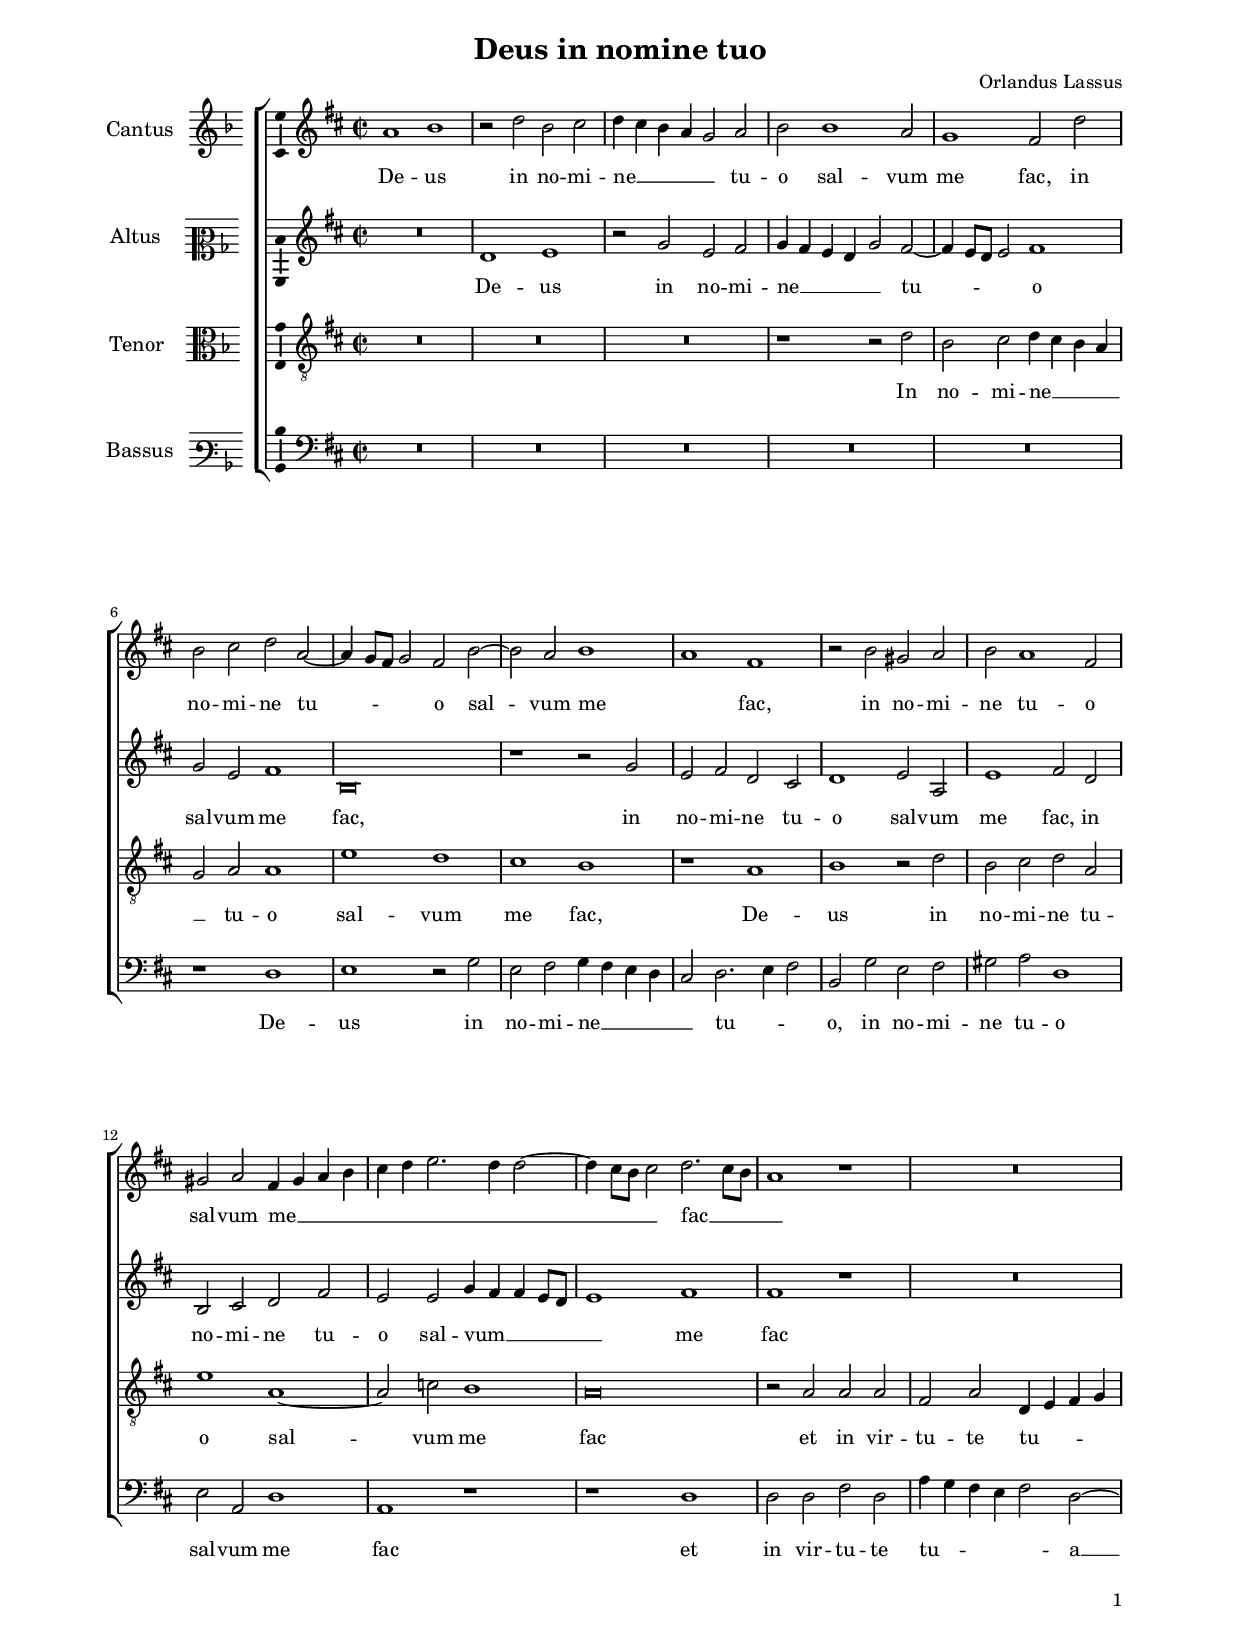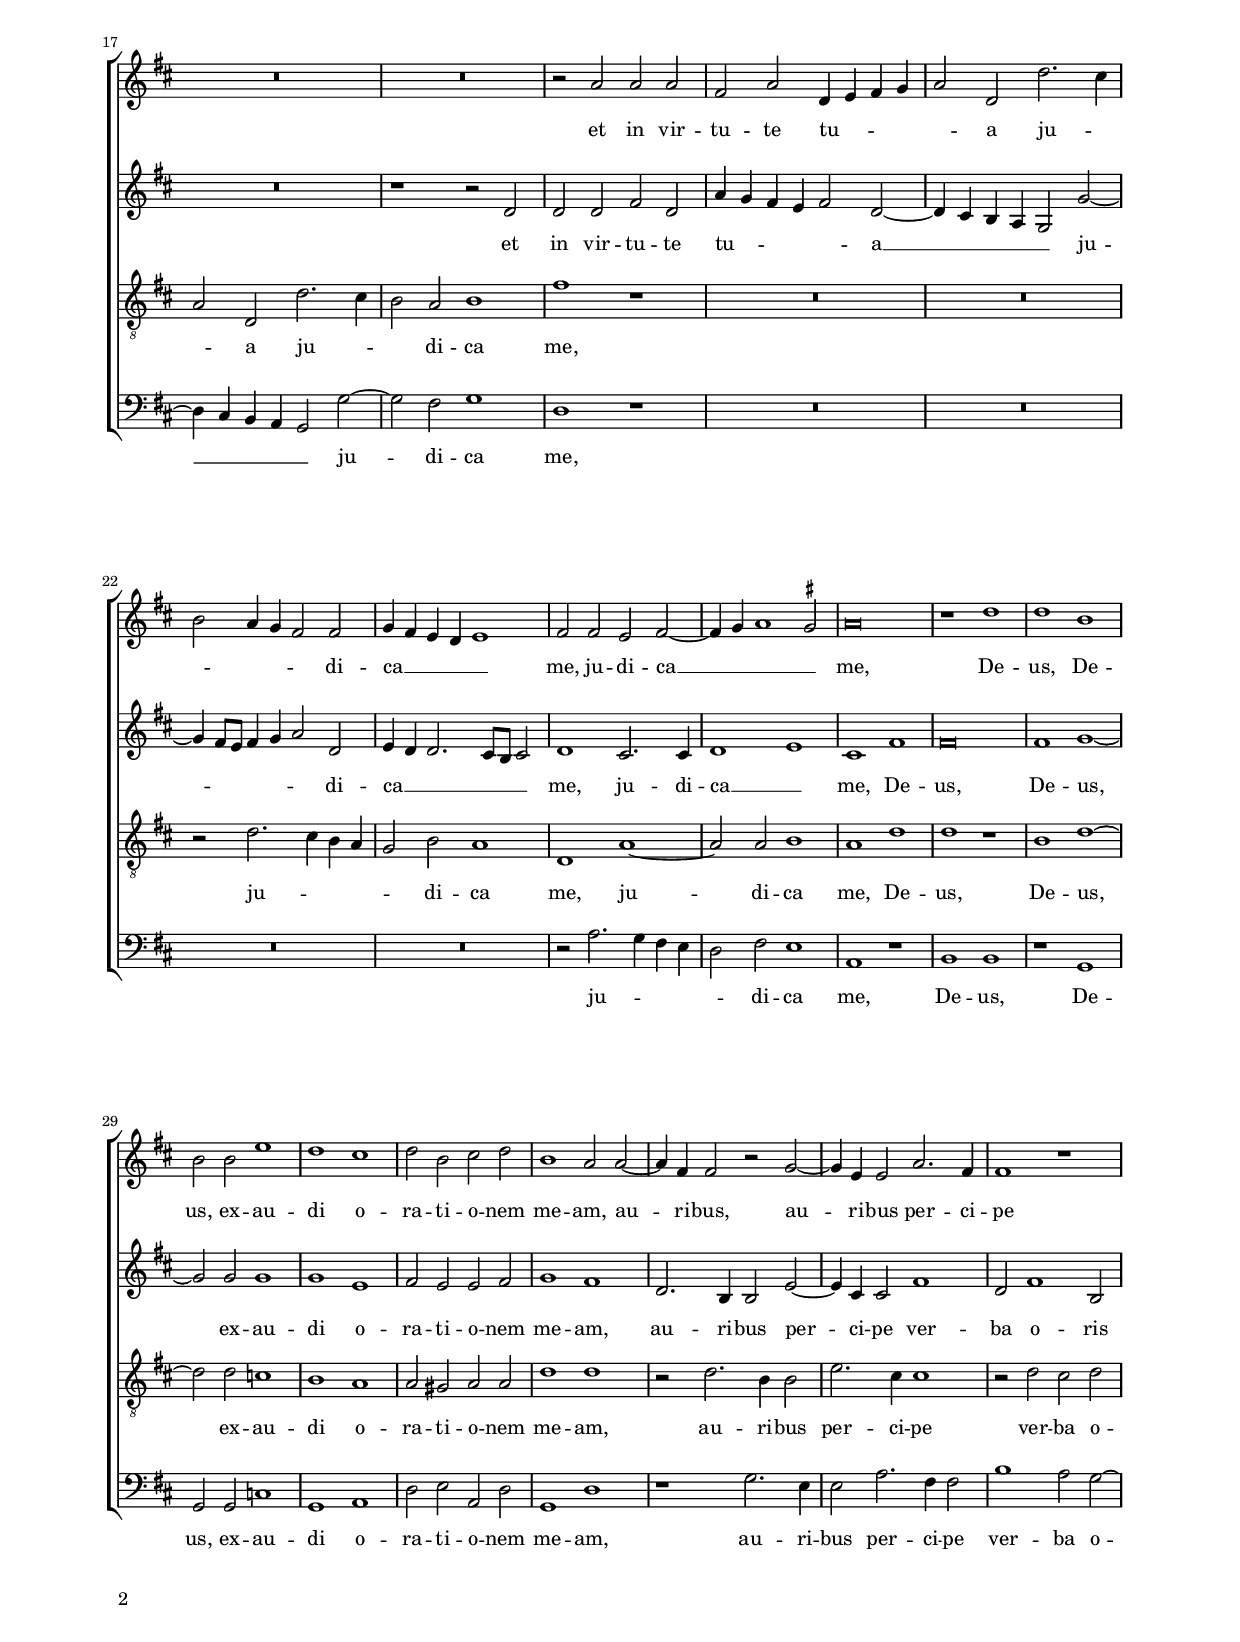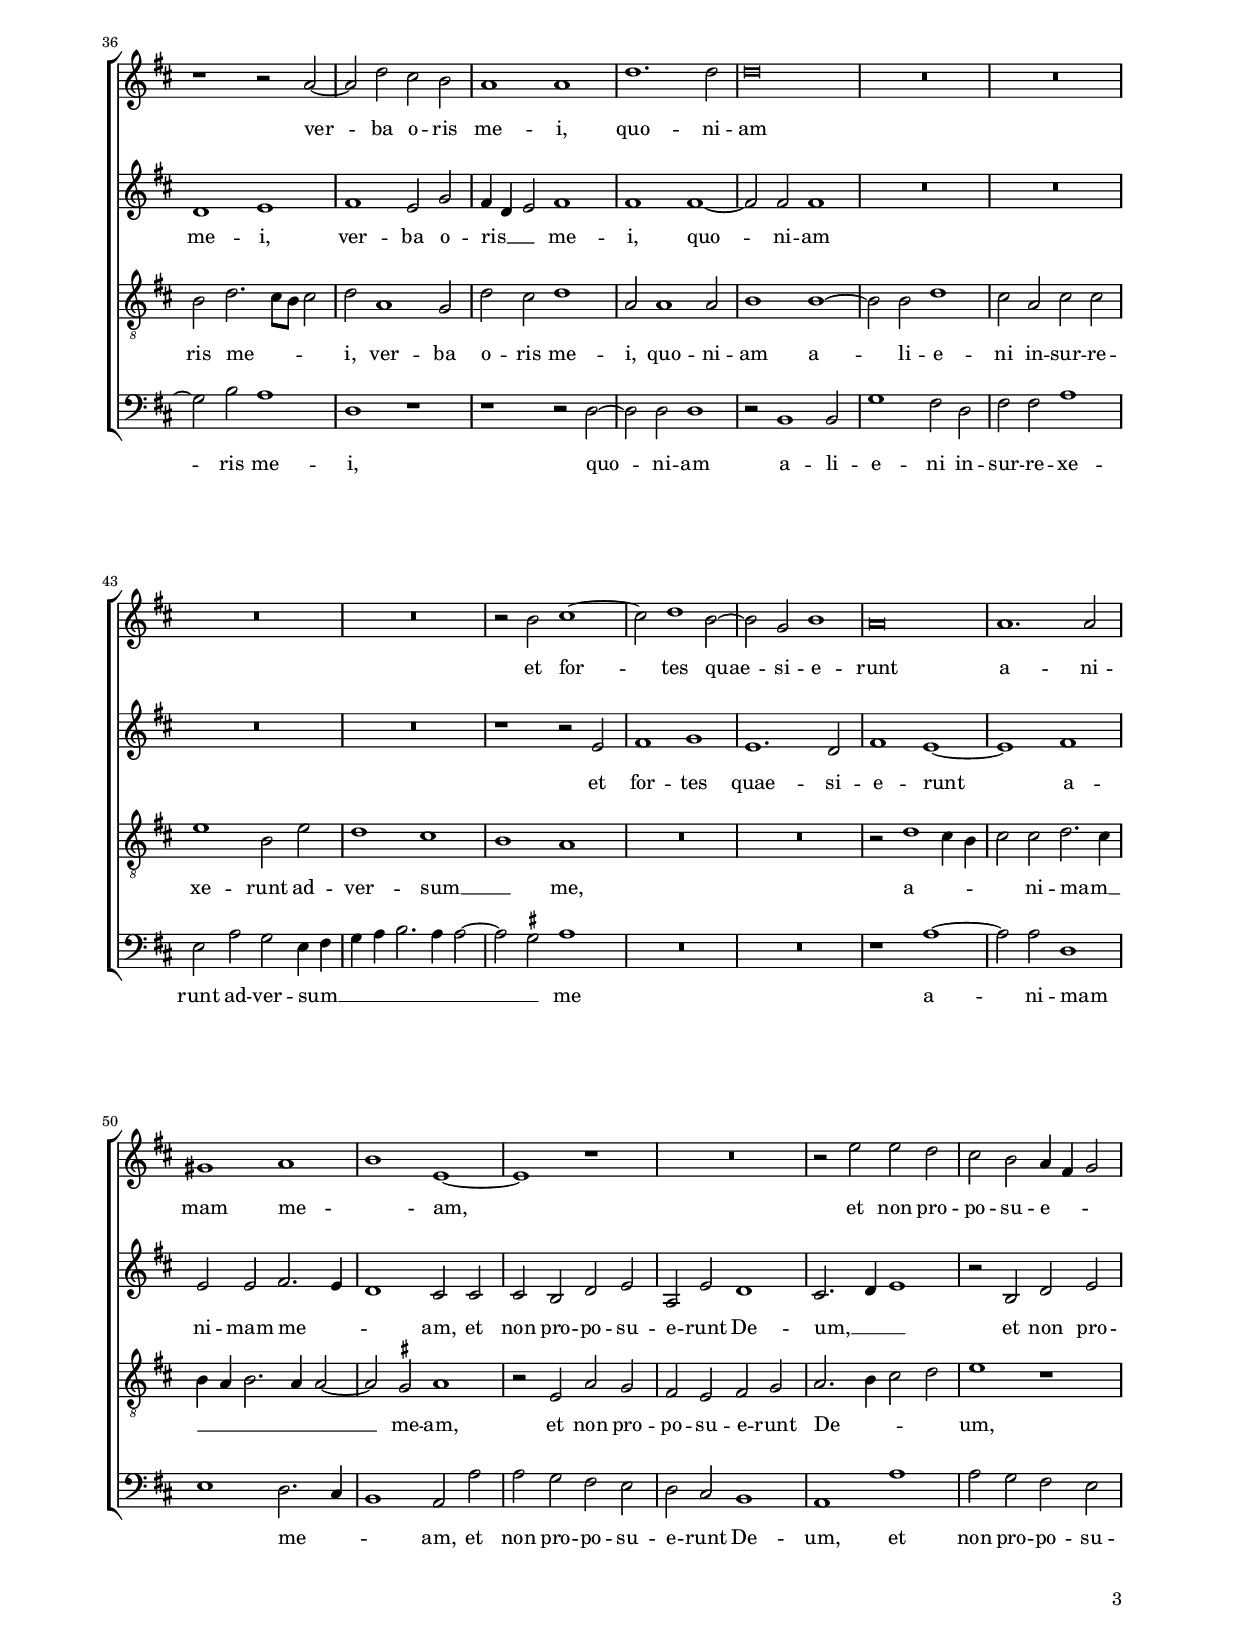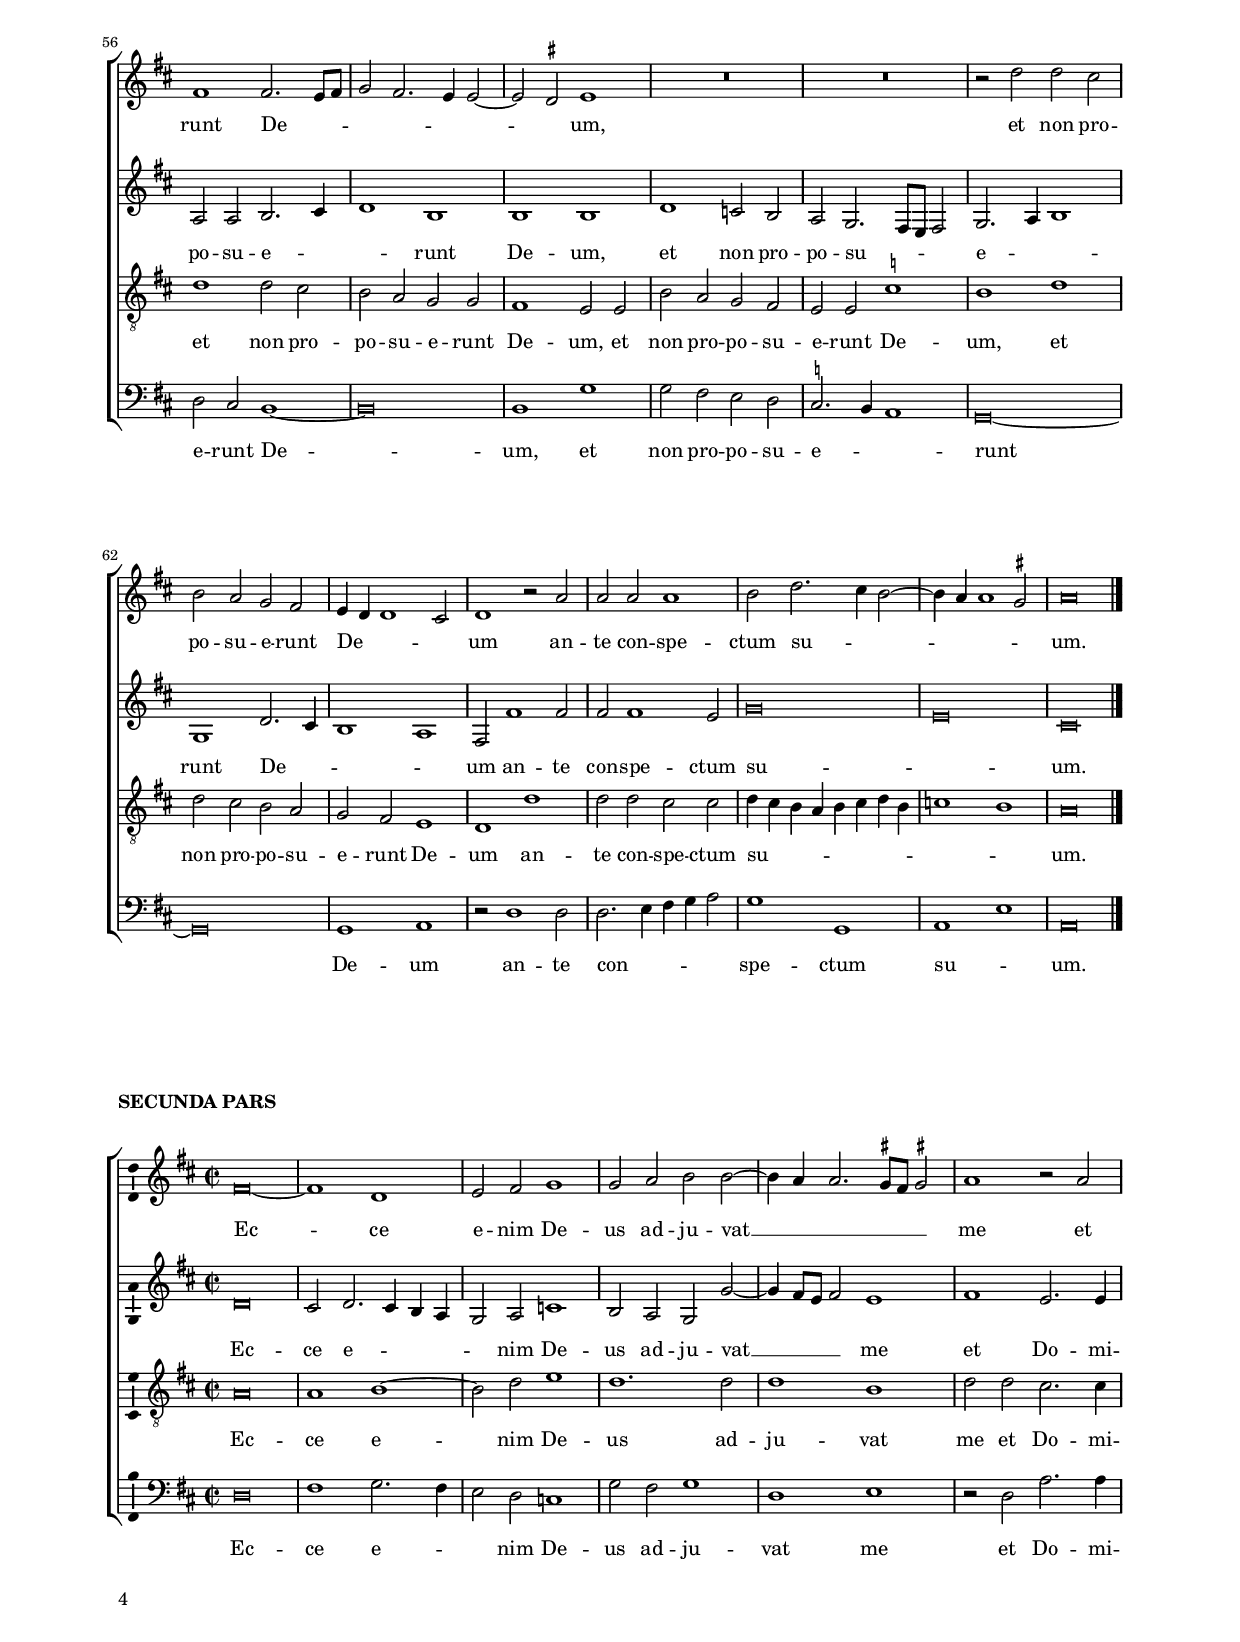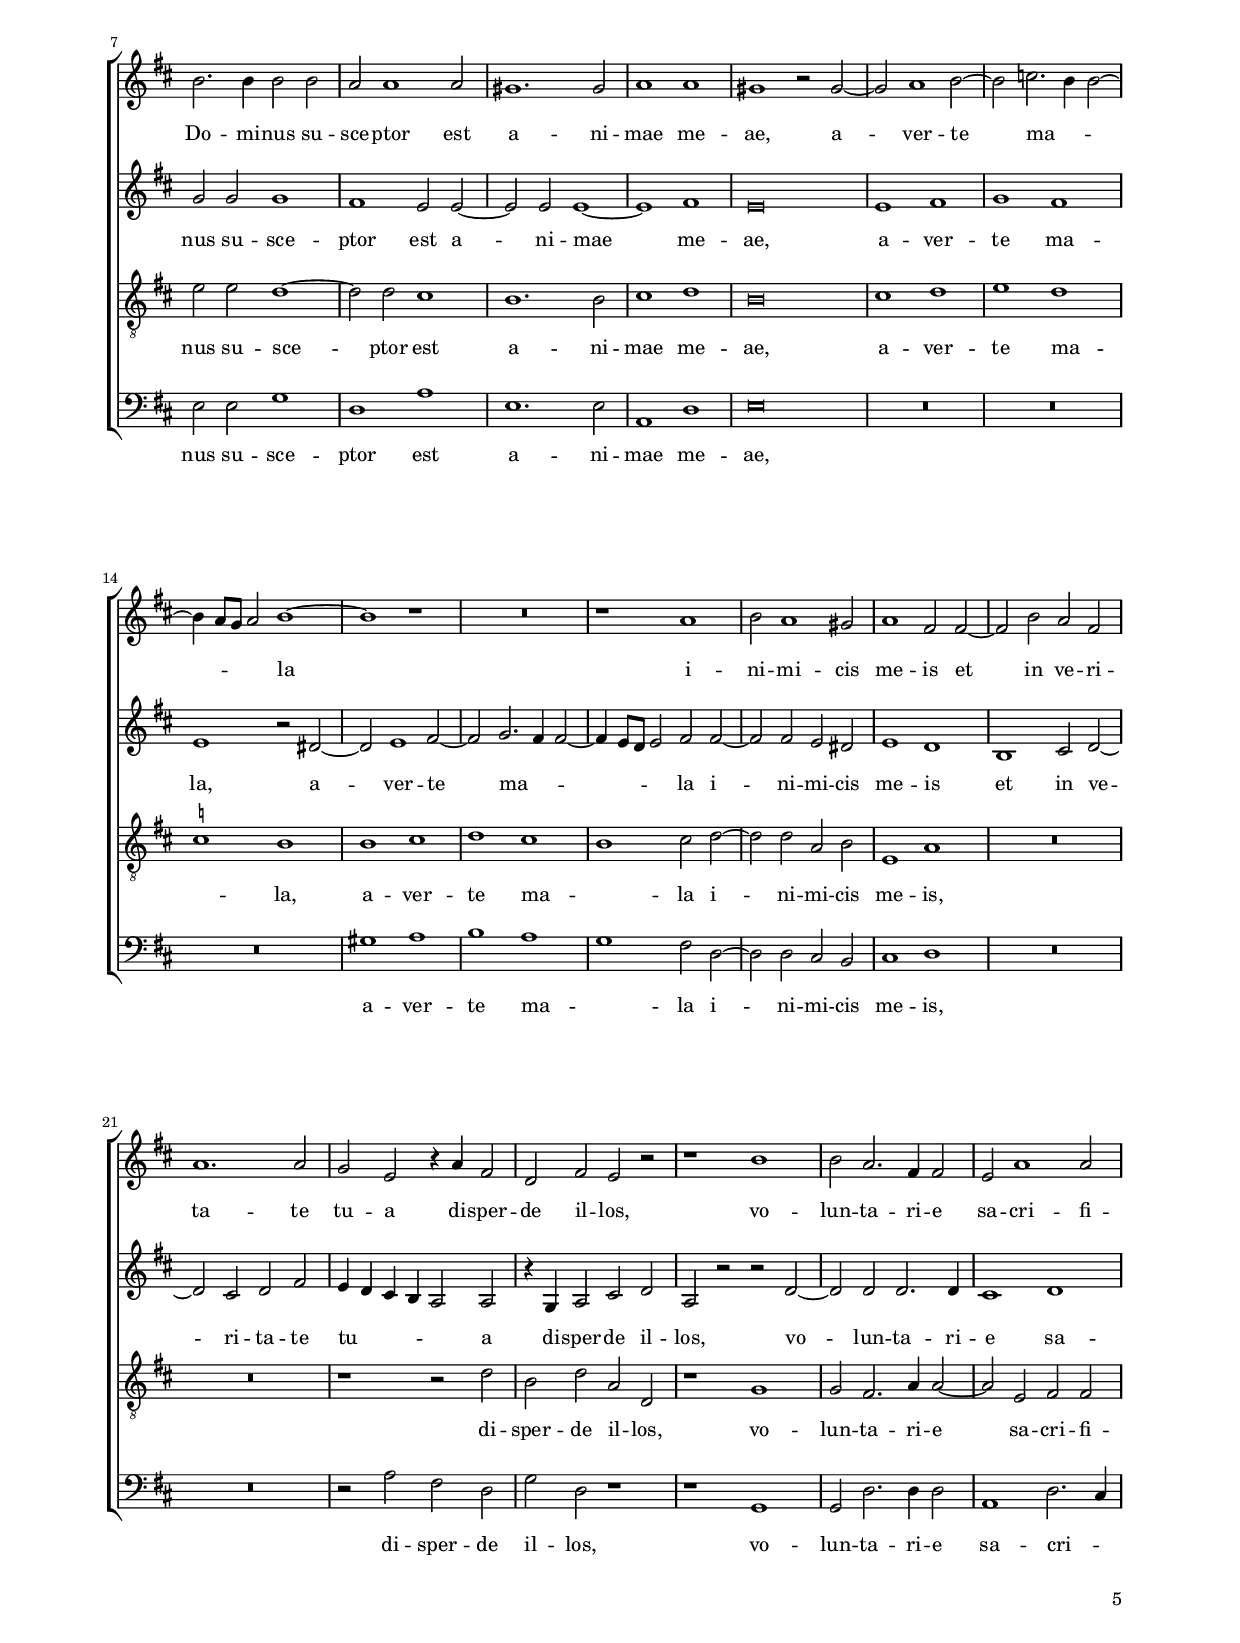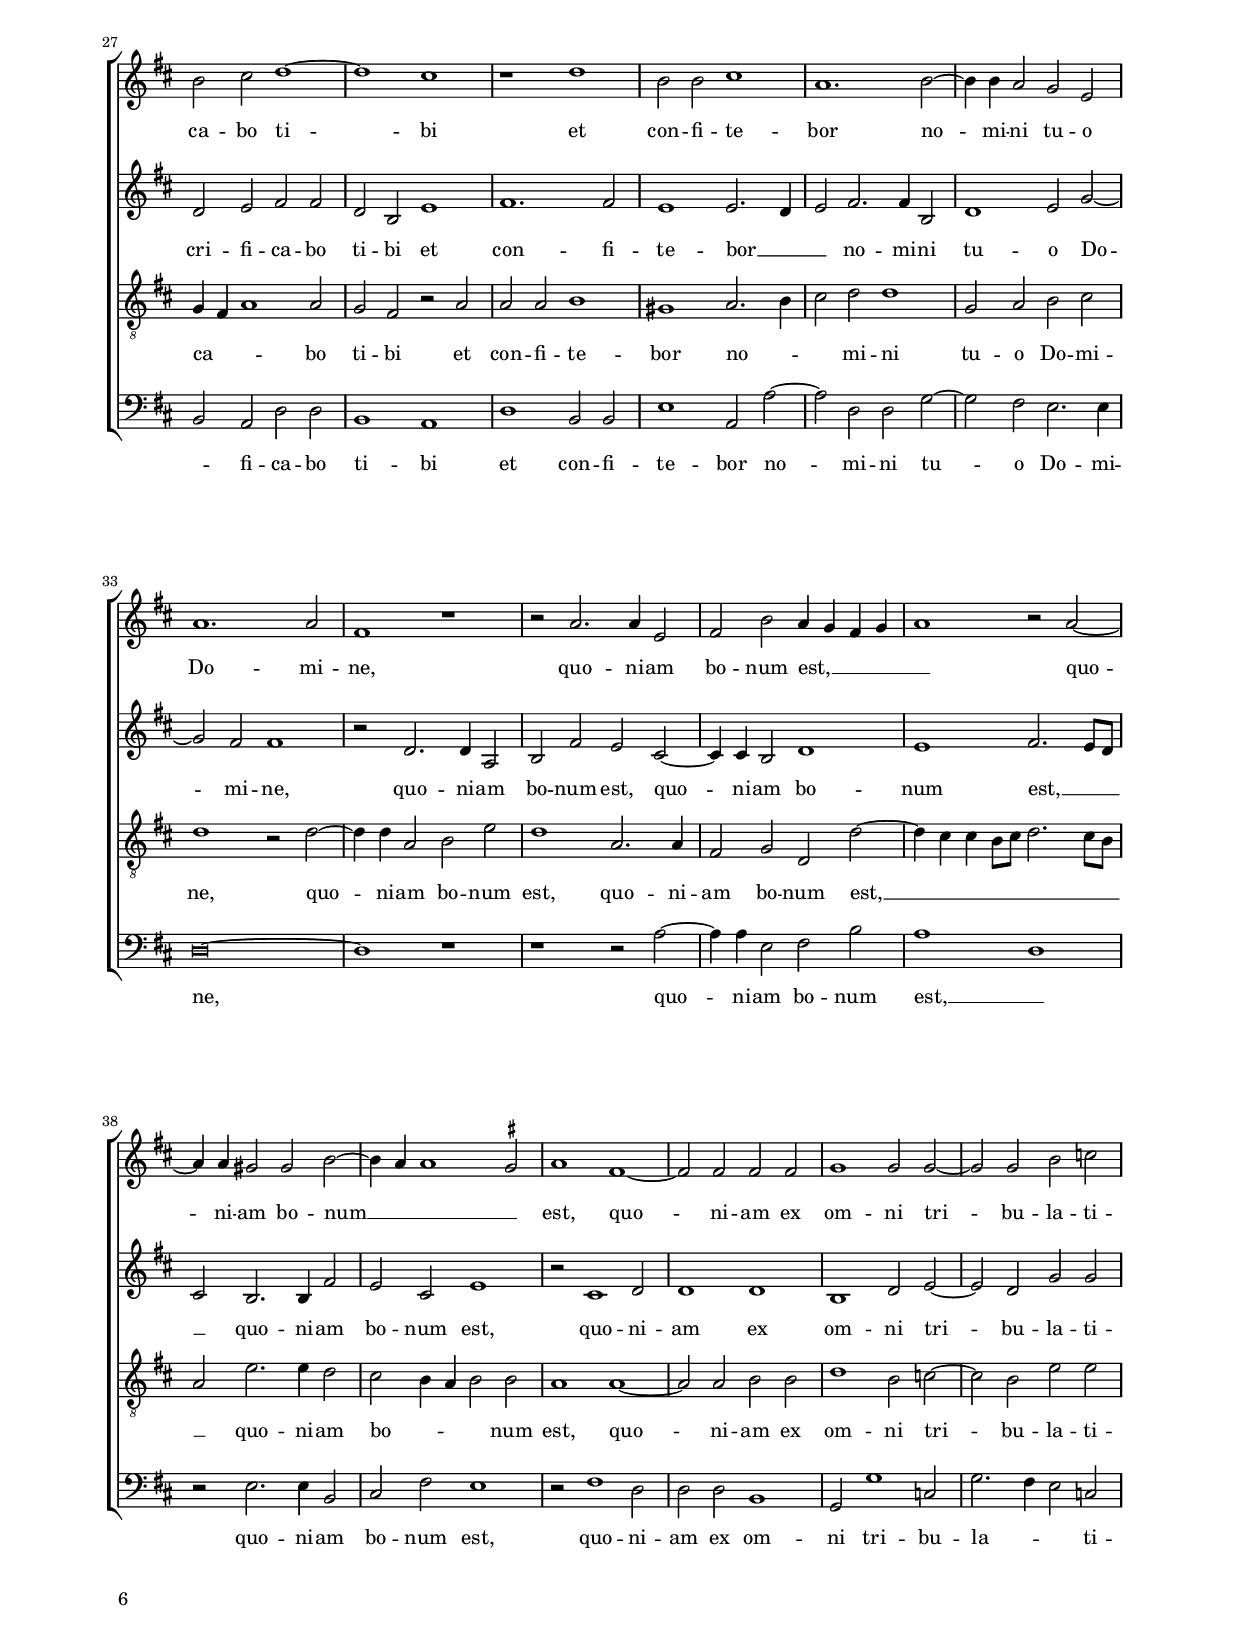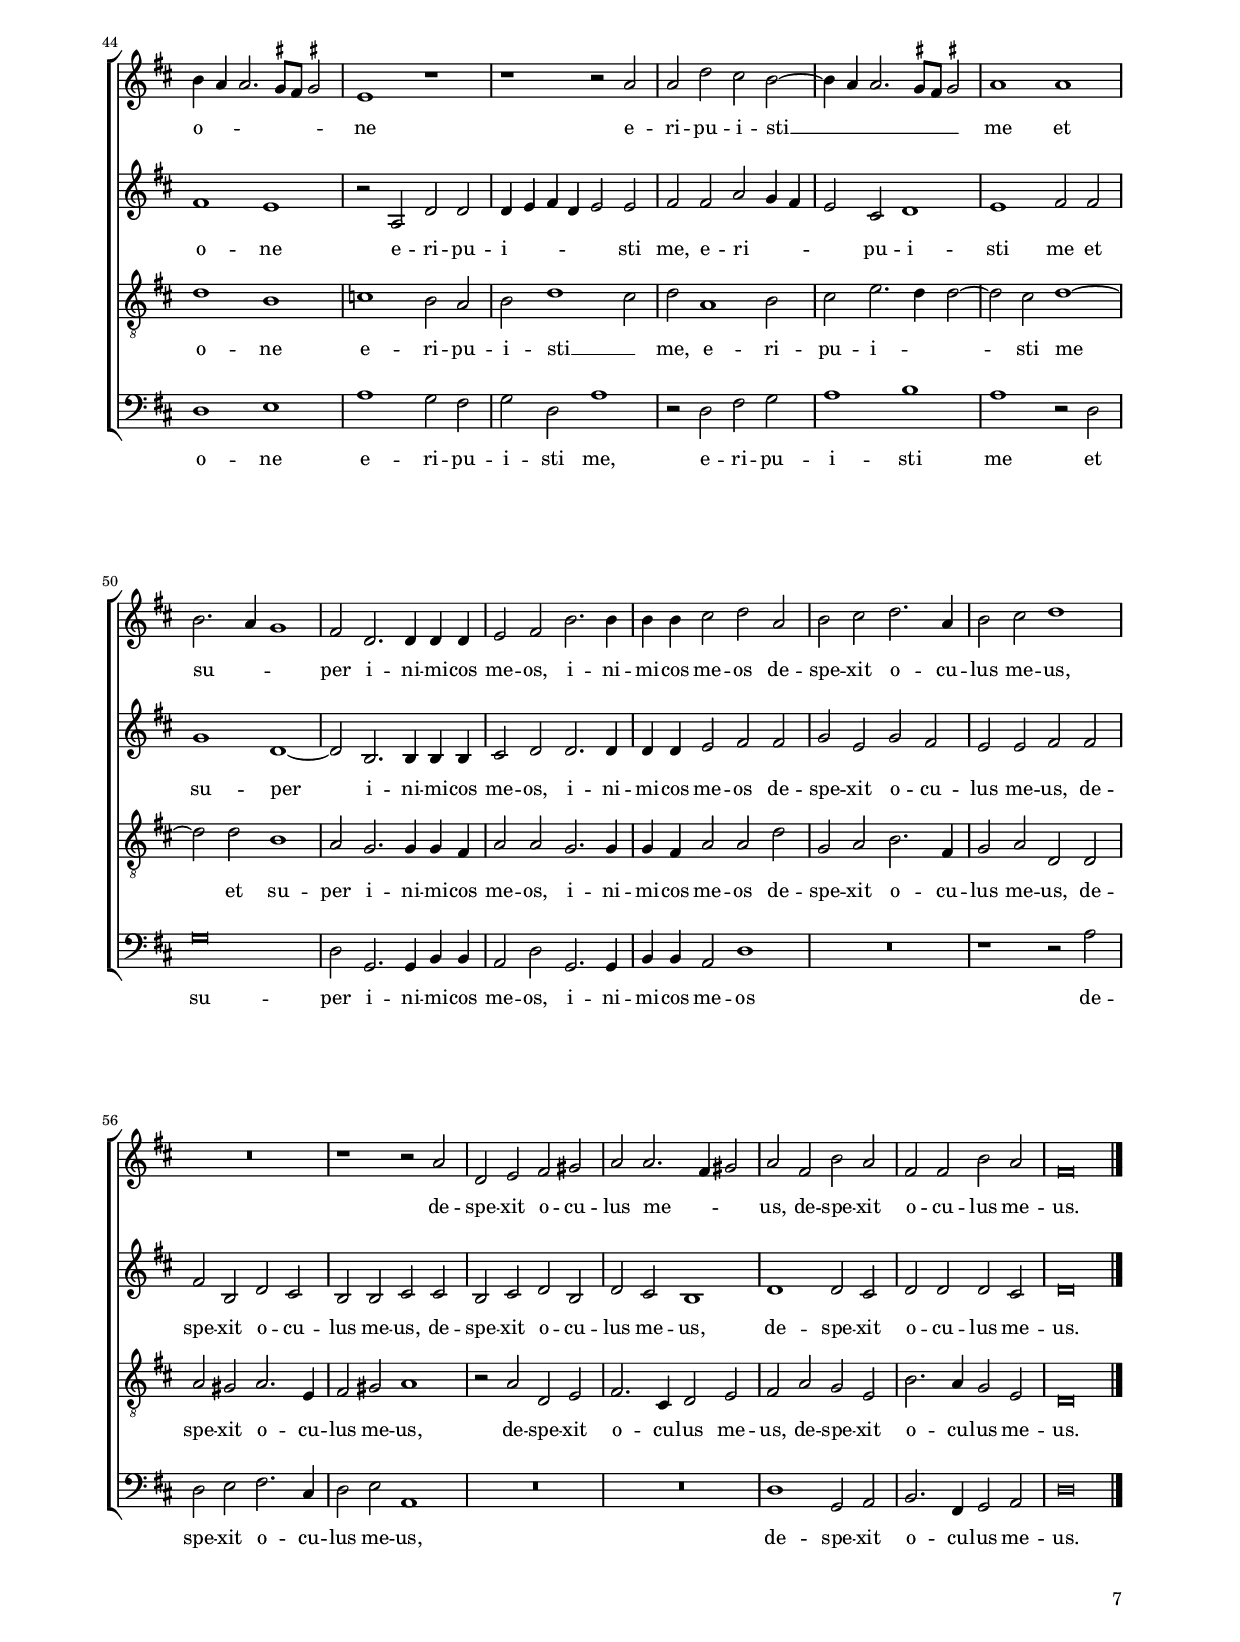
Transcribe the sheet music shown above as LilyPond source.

\header
{
  title="Deus in nomine tuo"
  composer="Orlandus Lassus"
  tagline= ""
}

\version "2.22.0"
\include "deutsch.ly"
#(set-global-staff-size 16)
#(ly:set-option 'point-and-click #f)

	
	ficta = { \once \set suggestAccidentals = ##t }
	
	forget = #(define-music-function (music) (ly:music?) #{
		\accidentalStyle forget
		$music
		\accidentalStyle default
		#})
	
	m = \melisma
	me = \melismaEnd


\paper
	{
	top-margin = 1.8 \cm
	bottom-margin = 1.2 \cm
	left-margin = 2 \cm
	right-margin = 2 \cm
	ragged-bottom = ##f
	ragged-last-bottom = ##t
	print-page-number = ##f
	score-system-spacing = #'((basic-distance . 20) (minimum-distance . 14) (padding . 8) (strechability . 150))
	system-system-spacing = #'((basic-distance . 20) (minimum-distance . 14) (padding . 8) (strechability . 150))
    oddFooterMarkup=\markup   \fill-line { "" \fromproperty #'page:page-number-string }
    evenFooterMarkup=\markup  \fill-line { \fromproperty #'page:page-number-string "" }
    last-bottom-spacing = #'((basic-distance . 11) (minimum-distance . 8) (padding . 4))
%	systems-per-page = 3
%	page-count = 7
%	min-systems-per-page = 3
	}

global = {
	\key f \major
	\time 2/2 \set Score.measureLength = #(ly:make-moment 2/1)
    \set Score.tempoHideNote = ##t
    \tempo 2 = 90
	\skip 1*2*68 \bar "|."
	}
	

incipitcantus = \markup { \score {
	{
	\set Staff.instrumentName = \markup { \fontsize #1 "Cantus" }
	\key f \major
	\clef violin
	s4 \bar ""
	}
	\layout  {
	raggedright = ##t
	indent = 1.6 \cm
	line-width = 2.2\cm
	\context { \Staff \remove Time_signature_engraver }
	\override Staff.Clef.Y-extent = #'(0 . 0)
	}} \hspace #1 }
      
      
incipitaltus = \markup { \score {
	{
	\set Staff.instrumentName = \markup { \fontsize #1 "Altus" }
	\key f \major
	\clef mezzosoprano
	s4 \bar ""
	}
	\layout  {
	raggedright = ##t
	indent = 1.6 \cm
	line-width = 2.2\cm
	\context { \Staff \remove Time_signature_engraver }
	\override Staff.Clef.Y-extent = #'(0 . 0)
	}} \hspace #1 }


incipittenor = \markup { \score {
	{
	\set Staff.instrumentName = \markup { \fontsize #1 "Tenor" }
	\key f \major
	\clef alto
	s4 \bar ""
	}
	\layout  {
	raggedright = ##t
	indent = 1.6 \cm
	line-width = 2.2\cm
	\context { \Staff \remove Time_signature_engraver }
	\override Staff.Clef.Y-extent = #'(0 . 0)
	}} \hspace #1 }
      
      
incipitbassus = \markup { \score {
	{
	\set Staff.instrumentName = \markup { \fontsize #1 "Bassus" }
	\key f \major
	\clef varbaritone
	s4 \bar ""
	}
	\layout  {
	raggedright = ##t
	indent = 1.6 \cm
	line-width = 2.2\cm
	\context { \Staff \remove Time_signature_engraver }
	\override Staff.Clef.Y-extent = #'(0 . 0)
	}} \hspace #1 }


cantus =  \relative c''
	{
	c1 d
	r2 f d e
	f4 \m e d c b2 \me c
	d2 d1 c2
%5
	b1 a2 f' |
	d2 e f c~
	c4 \m b8 a b2 \me a d~
	d2 c d1 \m
	c1 \me a
%10
	r2 d h c |
	d2 c1 a2
	h2 c a4 \m h c d
	e4 f g2. f4 f2~
	f4 e8 d e2 \me f2. \m e8 d
%15
	c1 \me r |
	R\breve
	R\breve
	R\breve
	r2 c c c
%20
	a2 c f,4 \m g a b |
	c2 \me f, f'2. \m e4
	d2 c4 b a2 \me a
	b4 \m a g f g1 \me
	a2 a g2 a~
%25
	a4 \m b c1 \ficta h2 \me |
	c\breve
	r1 f
	f1 d
	d2 d g1
%30
	f1 e |
	f2 d e f
	d1 c2 c~
	c4 a a2 r b~
	b4 g g2 c2. a4
%35
	a1 r |
	r1 r2 c~
	c2 f e d
	c1 c
	f1. f2
%40
	f\breve |
	R\breve
	R\breve
	R\breve
	R\breve
%45
	r2 d e1~ |
	e2 f1 d2~
	d2 b d1
	c\breve
	c1. c2
%50
	h1 c \m |
	d1 \me g,~
	g1 r
	R\breve
	r2 g' g f
%55
	e2 d c4 \m a b2 \me |
	a1 a2. \m g8 a
	b2 a2. g4 g2~
	g2 \ficta fis \me g1
	R\breve
%60
	R\breve |
	r2 f' f e
	d2 c b a
	g4 \m f f1 e2 \me
	f1 r2 c'
%65
	c2 c c1 |
	d2 f2. \m e4 d2~
	d4 c c1 \ficta h2 \me
	c\breve |
	}
	

altus =  \relative c'
        {
	R\breve
	f1 g
	r2 b g a
	b4 \m a g f b2 \me a~
%5
	a4 \m g8 f g2 \me a1 |
	b2 g a1
	d,\breve
	r1 r2 b'
	g2 a f e
%10
	f1 g2 c, |
	g'1 a2 f
	d2 e f a
	g2 g b4 \m a a g8 f
	g1 \me a
%15
	a1 r |
	R\breve
	R\breve
	r1 r2 f
	f2 f a f
%20
	c'4 \m b a g a2 \me f~ |
	f4 \m e d c b2 \me b'~
	b4 \m a8 g a4 b c2 \me f,
	g4 \m f f2. e8 d e2 \me
	f1 e2. e4
%25
	f1 \m g \me |
	e1 a
	a\breve
	a1 b~
	b2 b b1
%30
	b1 g |
	a2 g g a
	b1 a
	f2. d4 d2 g~
	g4 e e2 a1
%35
	f2 a1 d,2 |
	f1 g
	a1 g2 b
	a4 \m f g2 \me a1
	a1 a~
%40
	a2 a a1 |
	R\breve
	R\breve
	R\breve
	R\breve |
%45
	r1 r2 g
	a1 b
	g1. f2
	a1 g~
	g1 a |
%50
	g2 g a2. \m g4
	f1 \me e2 e
	e2 d f g
	c,2 g' f1
	e2. \m f4 g1 \me |
%55
	r2 d f g
	c,2 c d2. \m e4
	f1 \me d
	d1 d
	f1 es2 d |
%60
	c2 b2. \m a8 g a2 \me
	b2. \m c4 d1 \me
	b1 f'2. \m e4
	d1 c \me
	a2 a'1 a2 |
%65
	a2 a1 g2
	b\breve \m
	g\breve \me
	e\breve |
	}


tenor =  \relative c'
	{
	R\breve
	R\breve
	R\breve
	r1 r2 f
%5
	d2 e f4 \m e d c |
	b2 \me c c1
	g'1 f
	e1 d
	r1 c
%10
	d1 r2 f |
	d2 e f c
	g'1 c,~
	c2 es d1
	c\breve
%15
	r2 c c c |
	a2 c f,4 \m g a b
	c2 \me f, f'2. \m e4
	d2 \me c d1
	a'1 r
%20
	R\breve |
	R\breve
	r2 f2. \m e4 d c
	b2 \me d c1
	f,1 c'~
%25
	c2 c d1 |
	c1 f
	f1 r
	d1 f~
	f2 f es1
%30
	d1 c |
	c2 h c c
	f1 f
	r2 f2. d4 d2
	g2. e4 e1
%35
	r2 f e f |
	d2 f2. \m e8 d e2 \me
	f2 c1 b2
	f'2 e f1
	c2 c1 c2
%40
	d1 d~ |
	d2 d f1
	e2 c e e
	g1 d2 g
	f1 e \m
%45
	d1 \me c |
	R\breve
	R\breve
	r2 f1 \m e4 d
	e2 \me e f2. \m e4
%50
	d4 c d2. c4 c2~ |
	c2 \me \ficta h c1
	r2 g c b
	a2 g a b
	c2. \m d4 e2 f \me
%55
	g1 r |
	f1 f2 e
	d2 c b b
	a1 g2 g
	d'2 c b a
%60
	g2 g \ficta es'1 |
	d1 f
	f2 e d c
	b2 a g1
	f1 f'1 |
%65
	f2 f e2 e |
	f4 \m e d c d e f d
	es1 d \me
	c\breve |
	}


bassus  =  \relative c
	{
	R\breve
	R\breve
	R\breve
	R\breve
%5
	R\breve |
	r1 f
	g1 r2 b
	g2 a b4 \m a g f
	e2 \me f2. \m g4 a2 \me
%10
	d,2 b' g a |
	h2 c f,1
	g2 c, f1
	c1 r
	r1 f
%15
	f2 f a f |
	c'4 \m b a g a2 \me f~
	f4 \m e d c b2 \me b'~
	b2 a b1
	f1 r
%20
	R\breve |
	R\breve
	R\breve
	R\breve
	r2 c'2. \m b4 a g
%25
	f2 \me a g1 |
	c,1 r
	d1 d
	r1 b
	b2 b es1
%30
	b1 c |
	f2 g c, f
	b,1 f'
	r1 b2. g4
	g2 c2. a4 a2
%35
	d1 c2 b~ |
	b2 d c1
	f,1 r
	r1 r2 f~
	f2 f f1
%40
	r2 d1 d2 |
	b'1 a2 f
	a2 a c1
	g2 c b g4 \m a
	b4 c d2. c4 c2~
%45
	c2 \ficta h \me c1 |
	R\breve
	R\breve
	r1 c~
	c2 c f,1 \m
%50
	g1 \me f2. \m e4 |
	d1 \me c2 c'
	c2 b a g
	f2 e d1
	c1 c'
%55
	c2 b a g |
	f2 e d1~
	d\breve
	d1 b'
	b2 a g f
%60
	\ficta es2. \m d4 c1 \me |
	b\breve~
	b\breve
	b1 c
	r2 f1 f2
%65
	f2. \m g4 a b c2 \me |
	b1 b,
	c1 \m g' \me
	c,\breve |
	}
	
lyricscantus = \lyricmode {
	De -- us in no -- mi -- ne __ tu -- o sal -- vum me fac,
	in no -- mi -- ne tu -- o sal -- vum me fac,
	in no -- mi -- ne tu -- o sal -- vum me __ fac __
	et in vir -- tu -- te tu -- a ju -- di -- ca __ me,
	ju -- di -- ca __ me,
	De -- us,
	De -- us,
	ex -- au -- di o -- ra -- ti -- o -- nem me -- am,
	au -- ri -- bus,
	au -- ri -- bus per -- ci -- pe ver -- ba o -- ris me -- i,
	quo -- ni -- am
	et for -- tes quae -- si -- e -- runt a -- ni -- mam me -- am,
	et non pro -- po -- su -- e -- runt De -- um,
	et non pro -- po -- su -- e -- runt De -- um an -- te con -- spe -- ctum su -- um.
	}
	
	
lyricsaltus = \lyricmode {
	De -- us in no -- mi -- ne __ tu -- o sal -- vum me fac,
	in no -- mi -- ne tu -- o sal -- vum me fac,
	in no -- mi -- ne tu -- o sal -- vum __ me fac
	et in vir -- tu -- te tu -- a __ ju -- di -- ca __ me,
	ju -- di -- ca __ me,
	De -- us,
	De -- us,
	ex -- au -- di o -- ra -- ti -- o -- nem me -- am,
	au -- ri -- bus per -- ci -- pe ver -- ba o -- ris me -- i,
	ver -- ba o -- ris __ me -- i,
	quo -- ni -- am
	et for -- tes quae -- si -- e -- runt a -- ni -- mam me -- am,
	et non pro -- po -- su -- e -- runt De -- um, __
	et non pro -- po -- su -- e -- runt De -- um,
	et non pro -- po -- su -- e -- runt De -- um an -- te con -- spe -- ctum su -- um.
	}
	

lyricstenor = \lyricmode {
	In no -- mi -- ne __ tu -- o sal -- vum me fac,
	De -- us in no -- mi -- ne tu -- o sal -- vum me fac
	et in vir -- tu -- te tu -- a ju -- di -- ca me,
	ju -- di -- ca me,
	ju -- di -- ca me,
	De -- us,
	De -- us,
	ex -- au -- di o -- ra -- ti -- o -- nem me -- am,
	au -- ri -- bus per -- ci -- pe ver -- ba o -- ris me -- i,
	ver -- ba o -- ris me -- i,
	quo -- ni -- am a -- li -- e -- ni in -- sur -- re -- xe -- runt ad -- ver -- sum __ me,
	a -- ni -- mam __ me -- am,
	et non pro -- po -- su -- e -- runt De -- um,
	et non pro -- po -- su -- e -- runt De -- um,
	et non pro -- po -- su -- e -- runt De -- um,
	et non pro -- po -- su -- e -- runt De -- um an -- te con -- spe -- ctum su -- um.
	}
	
	
lyricsbassus = \lyricmode {
	De -- us in no -- mi -- ne __ tu -- o,
	in no -- mi -- ne tu -- o sal -- vum me fac
	et in vir -- tu -- te tu -- a __ ju -- di -- ca me,
	ju -- di -- ca me,
	De -- us,
	De -- us,
	ex -- au -- di o -- ra -- ti -- o -- nem me -- am,
	au -- ri -- bus per -- ci -- pe ver -- ba o -- ris me -- i,
	quo -- ni -- am a -- li -- e -- ni in -- sur -- re -- xe -- runt ad -- ver -- sum __ me
	a -- ni -- mam me -- am,
	et non pro -- po -- su -- e -- runt De -- um,
	et non pro -- po -- su -- e -- runt De -- um,
	et non pro -- po -- su -- e -- runt De -- um an -- te con -- spe -- ctum su -- um.
	}
	

\score
{  
    \transpose f d {
	\new ChoirStaff \with { \override StaffGrouper.staff-staff-spacing.basic-distance = #12 }
	<<
	
	\new Staff << \global
	\new Voice="v1" {
		\set Staff.instrumentName=\incipitcantus
		\set Staff.midiInstrument = "reed organ"
		\clef "treble"
		\cantus }
	\new Lyrics \lyricsto "v1" {\lyricscantus }
	>>

	
	\new Staff << \global
	\new Voice="v2" {
		\set Staff.instrumentName=\incipitaltus
		\set Staff.midiInstrument = "reed organ"
        \clef "treble" % "G_8" 
		\altus}
	\new Lyrics \lyricsto "v2" {\lyricsaltus }
	>>

	
	\new Staff << \global
	\new Voice="v3" {
		\set Staff.instrumentName=\incipittenor
		\set Staff.midiInstrument = "reed organ"
		\clef "G_8"
		\tenor }
	\new Lyrics \lyricsto "v3" {\lyricstenor }
	>>

	
	\new Staff << \global
	\new Voice="v4" {
		\set Staff.instrumentName=\incipitbassus
		\set Staff.midiInstrument = "reed organ"
		\clef "bass" 
		\bassus }
	\new Lyrics \lyricsto "v4" {\lyricsbassus}
	>>
	
	>>
	} % transpose
		
	\layout
	{
	indent = 2.5 \cm
	\context { \Lyrics \override VerticalAxisGroup.nonstaff-relatedstaff-spacing.padding = #2 }
%	\context { \Lyrics \override LyricText.font-size = #1 }
	\context { \Staff \override TimeSignature.break-visibility = #end-of-line-invisible }
	\context { \Staff \consists "Ambitus_engraver" }
%	\context { \Voice \override Slur.transparent = ##t }
	\context { \Score \override BarNumber.padding = #2 }
	\context { \Voice \override NoteHead.style = #'baroque }
	}

\midi
	{
	}
	
}

%%%%%%%%%%%%%%%%%%%%  PARS SECUNDA


global = {
	\key f \major
	\time 2/2 \set Score.measureLength = #(ly:make-moment 2/1)
    \set Score.tempoHideNote = ##t
    \tempo 2 = 90
	\skip 1*2*62 \bar "|."
	}

	
cantus =  \relative c''
	{
	a\breve~
	a1 f
	g2 a b1
	b2 c d d~
%5
	d4 \m c c2. \ficta h8 a \ficta h!2 \me |
	c1 r2 c
	d2. d4 d2 d
	c2 c1 c2
	h1. h2
%10
	c1 c |
	h1 r2 h~
	h2 c1 d2~
	d2 es2. \m d4 d2~
	d4 c8 b c2 \me d1~
%15
	d1 r |
	R\breve
	r1 c
	d2 c1 h2
	c1 a2 a~
%20
	a2 d c a |
	c1. c2
	b2 g r4 c a2
	f2 a g r
	r1 d'
%25
	d2 c2. a4 a2 |
	g2 c1 c2
	d2 e f1~
	f1 e
	r1 f
%30
	d2 d e1 |
	c1. d2~
	d4 d c2 b g
	c1. c2
	a1 r
%35
	r2 c2. c4 g2 |
	a2 d c4 \m b a b
	c1 \me r2 c~
	c4 c h2 h d~
	d4 \m c c1 \ficta h2 \me
%40
	c1 a~ |
	a2 a a a
	b1 b2 b~
	b2 b d es
	d4 \m c c2. \ficta h8 a \ficta h!2 \me
%45
	g1 r |
	r1 r2 c
	c2 f e d~
	d4 \m c c2. \ficta h8 a \ficta h!2 \me
	c1 c
%50
	d2. \m c4 b1 \me |
	a2 f2. f4 f f
	g2 a d2. d4
	d4 d e2 f c
	d2 e f2. c4
%55
	d2 e f1 |
	R\breve
	r1 r2 c
	f,2 g a h
	c2 c2. \m a4 h2 \me
%60
	c2 a d c |
	a2 a d c
	a\breve |
	}
	

altus =  \relative c'
        {
	f\breve
	e2 f2. \m e4 d c
	b2 \me c es1
	d2 c b b'~
%5
	b4 \m a8 g a2 \me g1 |
	a1 g2. g4
	b2 b b1
	a1 g2 g~
	g2 g g1~
%10
	g1 a |
	g\breve
	g1 a
	b1 a
	g1 r2 fis~
%15
	fis2 g1 a2~ |
	a2 b2. \m a4 a2~
	a4 g8 f g2 \me a a~
	a2 a g fis
	g1 f
%20
	d1 e2 f~ |
	f2 e f a
	g4 \m f e d c2 \me c
	r4 b c2 e f
	c2 r r f~
%25
	f2 f f2. f4 |
	e1 f
	f2 g a a
	f2 d g1
	a1. a2
%30
	g1 g2. \m f4 |
	g2 \me a2. a4 d,2
	f1 g2 b~
	b2 a a1
	r2 f2. f4 c2
%35
	d2 a' g e~ |
	e4 e d2 f1
	g1 a2. \m g8 f
	e2 \me d2. d4 a'2
	g2 e g1
%40
	r2 e1 f2 |
	f1 f
	d1 f2 g~
	g2 f b b
	a1 g
%45
	r2 c, f f |
	f4 \m g a f g2 \me g
	a2 a c \m b4 a
	g2 \me e f1
	g1 a2 a
%50
	b1 f~ |
	f2 d2. d4 d d
	e2 f f2. f4
	f4 f g2 a a
	b2 g b a
%55
	g2 g a a |
	a2 d, f e
	d2 d e e
	d2 e f d
	f2 e d1
%60
	f1 f2 e |
	f2 f f e
	f\breve |
	}


tenor =  \relative c'
	{
	c\breve
	c1 d~
	d2 f g1
	f1. f2
%5
	f1 d |
	f2 f e2. e4
	g2 g f1~
	f2 f e1
	d1. d2
%10
	e1 f |
	d\breve
	e1 f
	g1 f \m
	\ficta es1 \me d
%15
	d1 e |
	f1 e \m
	d1 \me e2 f~
	f2 f c d
	g,1 c
%20
	R\breve |
	R\breve
	r1 r2 f
	d2 f c f,
	r1 b
%25
	b2 a2. c4 c2~ |
	c2 g a a
	b4 \m a c1 \me c2
	b2 a r c
	c2 c d1
%30
	h1 c2. \m d4 |
	e2 \me f f1
	b,2 c d e
	f1 r2 f~
	f4 f c2 d g
%35
	f1 c2. c4 |
	a2 b f f'~
	f4 \m e e d8 e f2. e8 d
	c2 \me g'2. g4 f2
	e2 \m d4 c d2 \me d
%40
	c1 c~ |
	c2 c d d
	f1 d2 es~
	es2 d g g
	f1 d
%45
	es1 d2 c |
	d2 f1 \m e2 \me
	f2 c1 d2
	e2 g2. \m f4 f2~
	f2 \me e f1~
%50
	f2 f d1 |
	c2 b2. b4 b a
	c2 c b2. b4
	b4 a c2 c f
	b,2 c d2. a4
%55
	b2 c f, f |
	c' h c2. g4
	a2 h c1
	r2 c f, g
	a2. e4 f2 g
%60
	a2 c b g |
	d'2. c4 b2 g
	f\breve |
	}


bassus  =  \relative c
	{
	f\breve
	a1 b2. \m a4
	g2 \me f es1
	b'2 a b1
%5
	f1 g |
	r2 f c'2. c4
	g2 g b1
	f1 c'
	g1. g2
%10
	c,1 f |
	g\breve
	R\breve
	R\breve
	R\breve
%15
	h1 c |
	d1 c \m
	b1 \me a2 f~
	f2 f e d
	e1 f
%20
	R\breve |
	R\breve
	r2 c' a f
	b2 f r1
	r1 b,
%25
	b2 f'2. f4 f2 |
	c1 f2. \m e4
	d2 \me c f f
	d1 c
	f1 d2 d
%30
	g1 c,2 c'~ |
	c2 f, f b~
	b2 a g2. g4
	f\breve~
	f1 r
%35
	r1 r2 c'~ |
	c4 c g2 a d
	c1 \m f, \me
	r2 g2. g4 d2
	e2 a g1
%40
	r2 a1 f2 |
	f2 f d1
	b2 b'1 es,2
	b'2. \m a4 g2 \me es
	f1 g
%45
	c1 b2 a |
	b2 f c'1
	r2 f, a b
	c1 d
	c1 r2 f,
%50
	b\breve |
	f2 b,2. b4 d d
	c2 f b,2. b4
	d4 d c2 f1
	R\breve
%55
	r1 r2 c' |
	f,2 g a2. e4
	f2 g c,1
	R\breve
	R\breve
%60
	f1 b,2 c |
	d2. a4 b2 c
	f\breve |
        }
	
lyricscantus = \lyricmode {
	Ec -- ce e -- nim De -- us ad -- ju -- vat __ me
	et Do -- mi -- nus su -- sce -- ptor est a -- ni -- mae me -- ae,
	a -- ver -- te ma -- la
	i -- ni -- mi -- cis me -- is
	et in ve -- ri -- ta -- te tu -- a di -- sper -- de il -- los,
	vo -- lun -- ta -- ri -- e sa -- cri -- fi -- ca -- bo ti -- bi
	et con -- fi -- te -- bor no -- mi -- ni tu -- o Do -- mi -- ne,
	quo -- ni -- am bo -- num est, __
	quo -- ni -- am bo -- num __ est,
	quo -- ni -- am ex om -- ni tri -- bu -- la -- ti -- o -- ne e -- ri -- pu -- i -- sti __ me
	et su -- per i -- ni -- mi -- cos me -- os,
	i -- ni -- mi -- cos me -- os de -- spe -- xit o -- cu -- lus me -- us,
	de -- spe -- xit o -- cu -- lus me -- us,
	de -- spe -- xit o -- cu -- lus me -- us.
	}
	
	
lyricsaltus = \lyricmode {
	Ec -- ce e -- nim De -- us ad -- ju -- vat __ me
	et Do -- mi -- nus su -- sce -- ptor est a -- ni -- mae me -- ae,
	a -- ver -- te ma -- la,
	a -- ver -- te ma -- la
	i -- ni -- mi -- cis me -- is
	et in ve -- ri -- ta -- te tu -- a di -- sper -- de il -- los,
	vo -- lun -- ta -- ri -- e sa -- cri -- fi -- ca -- bo ti -- bi
	et con -- fi -- te -- bor __ no -- mi -- ni tu -- o Do -- mi -- ne,
	quo -- ni -- am bo -- num est,
	quo -- ni -- am bo -- num est, __
	quo -- ni -- am bo -- num est,
	quo -- ni -- am ex om -- ni tri -- bu -- la -- ti -- o -- ne e -- ri -- pu -- i -- sti me,
	e -- ri -- pu -- i -- sti me
	et su -- per i -- ni -- mi -- cos me -- os,
	i -- ni -- mi -- cos me -- os de -- spe -- xit o -- cu -- lus me -- us,
	de -- spe -- xit o -- cu -- lus me -- us,
	de -- spe -- xit o -- cu -- lus me -- us,
	de -- spe -- xit o -- cu -- lus me -- us.
	}
	

lyricstenor = \lyricmode {
	Ec -- ce e -- nim De -- us ad -- ju -- vat me
	et Do -- mi -- nus su -- sce -- ptor est a -- ni -- mae me -- ae,
	a -- ver -- te ma -- la,
	a -- ver -- te ma -- la
	i -- ni -- mi -- cis me -- is,
	di -- sper -- de il -- los,
	vo -- lun -- ta -- ri -- e sa -- cri -- fi -- ca -- bo ti -- bi
	et con -- fi -- te -- bor no -- mi -- ni tu -- o Do -- mi -- ne,
	quo -- ni -- am bo -- num est,
	quo -- ni -- am bo -- num est, __
	quo -- ni -- am bo -- num est,
	quo -- ni -- am ex om -- ni tri -- bu -- la -- ti -- o -- ne e -- ri -- pu -- i -- sti __ me,
	e -- ri -- pu -- i -- sti me
	et su -- per i -- ni -- mi -- cos me -- os,
	i -- ni -- mi -- cos me -- os de -- spe -- xit o -- cu -- lus me -- us,
	de -- spe -- xit o -- cu -- lus me -- us,
	de -- spe -- xit o -- cu -- lus me -- us,
	de -- spe -- xit o -- cu -- lus me -- us.
	}
	
	
lyricsbassus = \lyricmode {
	Ec -- ce e -- nim De -- us ad -- ju -- vat me
	et Do -- mi -- nus su -- sce -- ptor est a -- ni -- mae me -- ae,
	a -- ver -- te ma -- la
	i -- ni -- mi -- cis me -- is,
	di -- sper -- de il -- los,
	vo -- lun -- ta -- ri -- e sa -- cri -- fi -- ca -- bo ti -- bi
	et con -- fi -- te -- bor no -- mi -- ni tu -- o Do -- mi -- ne,
	quo -- ni -- am bo -- num est, __
	quo -- ni -- am bo -- num est,
	quo -- ni -- am ex om -- ni tri -- bu -- la -- ti -- o -- ne e -- ri -- pu -- i -- sti me,
	e -- ri -- pu -- i -- sti me
	et su -- per i -- ni -- mi -- cos me -- os,
	i -- ni -- mi -- cos me -- os de -- spe -- xit o -- cu -- lus me -- us,
	de -- spe -- xit o -- cu -- lus me -- us.
	}
	

\score
{  
    \transpose f d {
	\new ChoirStaff \with { \override StaffGrouper.staff-staff-spacing.basic-distance = #12 }
	<<
	
	\new Staff <<\global
	\new Voice="v1" {
	  %\set Staff.instrumentName="Cantus"
		\set Staff.midiInstrument = "reed organ"
		\clef "treble"
		\cantus }
	\new Lyrics \lyricsto "v1" {\lyricscantus }
	>>

	
	\new Staff << \global
	\new Voice="v2" {
	  %\set Staff.instrumentName="Altus"
		\set Staff.midiInstrument = "reed organ"
		\clef "treble" 
		\altus}
	\new Lyrics \lyricsto "v2" {\lyricsaltus }
	>>

	
	\new Staff <<\global
	\new Voice="v3" {
	  %\set Staff.instrumentName="Tenor"
		\set Staff.midiInstrument = "reed organ"
		\clef "G_8"
		\tenor }
	\new Lyrics \lyricsto "v3" {\lyricstenor }
	>>
	
	
	\new Staff <<\global
	\new Voice="v4" {
	  %\set Staff.instrumentName="Bassus"
		\set Staff.midiInstrument = "reed organ"
		\clef "bass" 
		\bassus }
	\new Lyrics \lyricsto "v4" {\lyricsbassus}
	>>
	
	>>
	} % transpose
		
	\layout
	{
	indent = 0 \cm
	\context { \Lyrics \override VerticalAxisGroup.nonstaff-relatedstaff-spacing.padding = #2 }
%	\context { \Lyrics \override LyricText.font-size = #1 }
	\context { \Staff \override TimeSignature.break-visibility = #end-of-line-invisible }
	\context { \Staff \consists "Ambitus_engraver" }
%	\context { \Voice \override Slur.transparent = ##t }
	\context { \Score \override BarNumber.padding = #2 }
	\context { \Voice \override NoteHead.style = #'baroque }
	}
    
    \header { piece = \markup { \raise #2 \bold "SECUNDA PARS"} }
    
	
\midi
	{
	}
	
}

% EOF
